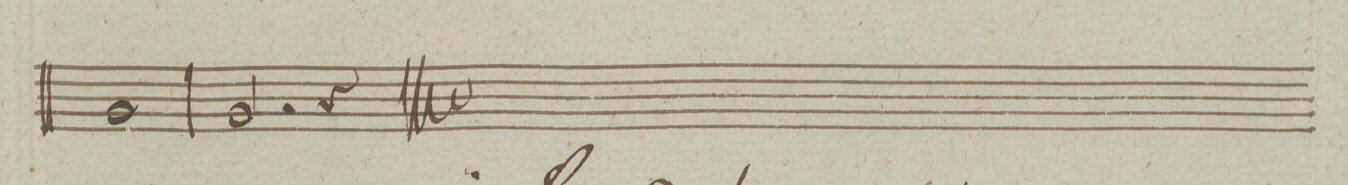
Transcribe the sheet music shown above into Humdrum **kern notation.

**kern	**dynam
*I"Corno Secundo in F.	*
*clefG2	*
*k[]	*
*met(c)	*
*M4/4	*
1c	.
=65	=65
2.c/	.
4r	.
==	==
*-	*-
